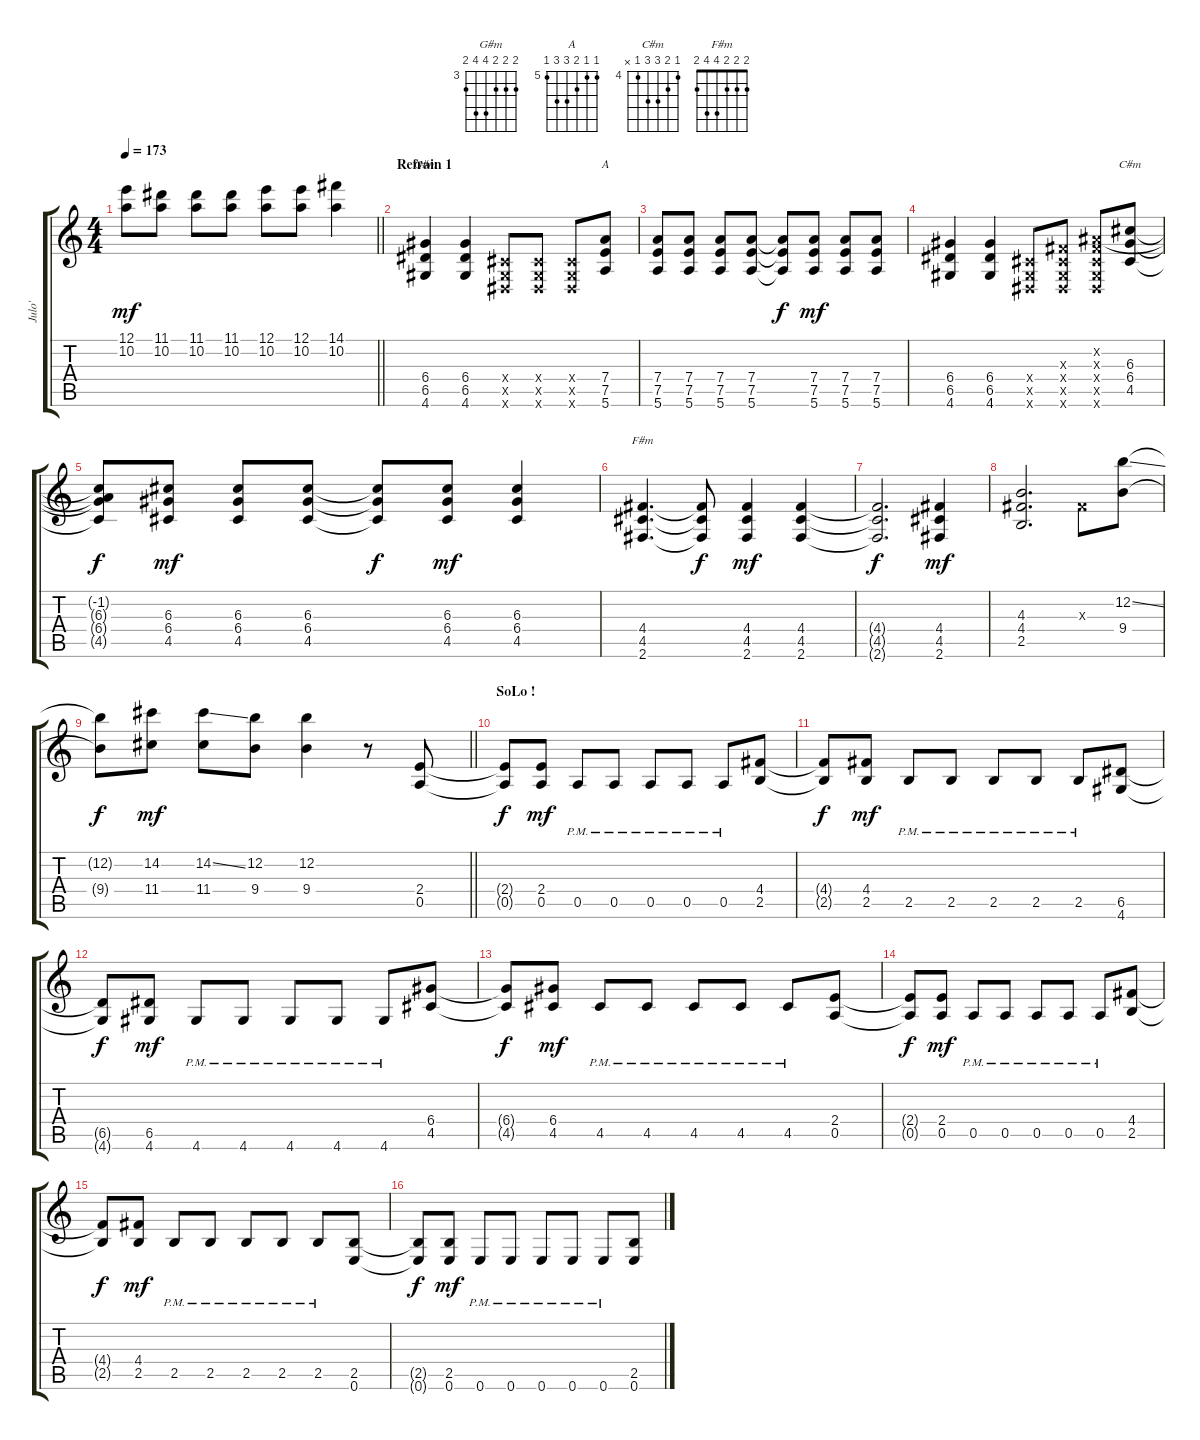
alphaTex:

\track ("Julo'" "Julo'") {instrument distortionguitar}
\staff {score tabs}
\tuning (E4 B3 G3 D3 A2 E2) {hide}
\chord ("G#m" 4 4 4 6 6 4) {firstfret 3}
\chord ("A" 5 5 6 7 7 5) {firstfret 5}
\chord ("C#m" 4 5 6 6 4 x) {firstfret 4}
\chord ("F#m" 2 2 2 4 4 2)
\ts (4 4)
\section ("" "")
\tempo 173
\clef g2
\barLineRight lightlight
\ks c
(12.1 10.2).8{dy mf} (11.1 10.2).8 (11.1 10.2).8 (11.1 10.2).8 (12.1 10.2).8 (12.1 10.2).8 (14.1 10.2).4 |
\section ("" "Refrain 1")
(6.4 6.5 4.6).4{ch "G#m"} (6.4 6.5 4.6).4 (-1.4{x} -1.5{x} -1.6{x}).8 (-1.4{x} -1.5{x} -1.6{x}).8 (-1.4{x} -1.5{x} -1.6{x}).8 (7.4 7.5 5.6).8{ch "A"} |
(7.4 7.5 5.6).8 (7.4 7.5 5.6).8 (7.4 7.5 5.6).8 (7.4 7.5 5.6).8 (7.4{t} 7.5{t} 5.6{t}).8{dy f} (7.4 7.5 5.6).8{dy mf} (7.4 7.5 5.6).8 (7.4 7.5 5.6).8 |
(6.4 6.5 4.6).4 (6.4 6.5 4.6).4 (-1.4{x} -1.5{x} -1.6{x}).8 (-1.3{x} -1.4{x} -1.5{x} -1.6{x}).8 (-1.2{x} -1.3{x} -1.4{x} -1.5{x} -1.6{x}).8 (6.3 6.4 4.5).8{ch "C#m"} |
(-1.2{t} 6.3{t} 6.4{t} 4.5{t}).8{dy f} (6.3 6.4 4.5).8{dy mf} (6.3 6.4 4.5).8 (6.3 6.4 4.5).8 (6.3{t} 6.4{t} 4.5{t}).8{dy f} (6.3 6.4 4.5).8{dy mf} (6.3 6.4 4.5).4 |
(4.4 4.5 2.6).4{d ch "F#m"} (4.4{t} 4.5{t} 2.6{t}).8{dy f} (4.4 4.5 2.6).4{dy mf} (4.4 4.5 2.6).4 |
(4.4{t} 4.5{t} 2.6{t}).2{d dy f} (4.4 4.5 2.6).4{dy mf} |
(4.3 4.4 2.5).2{d} -1.3{x}.8 (12.2{ss} 9.4).8 |
\barLineRight lightlight
(12.2{t} 9.4{t}).8{dy f} (14.2 11.4).8{dy mf} (14.2{ss} 11.4).8 (12.2 9.4).8 (12.2 9.4).4 r.8 (2.4 0.5).8 |
\section ("" "SoLo !")
(2.4{t} 0.5{t}).8{dy f} (2.4 0.5).8{dy mf} 0.5{pm}.8 0.5{pm}.8 0.5{pm}.8 0.5{pm}.8 0.5{pm}.8 (4.4 2.5).8 |
(4.4{t} 2.5{t}).8{dy f} (4.4 2.5).8{dy mf} 2.5{pm}.8 2.5{pm}.8 2.5{pm}.8 2.5{pm}.8 2.5{pm}.8 (6.5 4.6).8 |
(6.5{t} 4.6{t}).8{dy f} (6.5 4.6).8{dy mf} 4.6{pm}.8 4.6{pm}.8 4.6{pm}.8 4.6{pm}.8 4.6{pm}.8 (6.4 4.5).8 |
(6.4{t} 4.5{t}).8{dy f} (6.4 4.5).8{dy mf} 4.5{pm}.8 4.5{pm}.8 4.5{pm}.8 4.5{pm}.8 4.5{pm}.8 (2.4 0.5).8 |
(2.4{t} 0.5{t}).8{dy f} (2.4 0.5).8{dy mf} 0.5{pm}.8 0.5{pm}.8 0.5{pm}.8 0.5{pm}.8 0.5{pm}.8 (4.4 2.5).8 |
(4.4{t} 2.5{t}).8{dy f} (4.4 2.5).8{dy mf} 2.5{pm}.8 2.5{pm}.8 2.5{pm}.8 2.5{pm}.8 2.5{pm}.8 (2.5 0.6).8 |
(2.5{t} 0.6{t}).8{dy f} (2.5 0.6).8{dy mf} 0.6{pm}.8 0.6{pm}.8 0.6{pm}.8 0.6{pm}.8 0.6{pm}.8 (2.5 0.6).8
